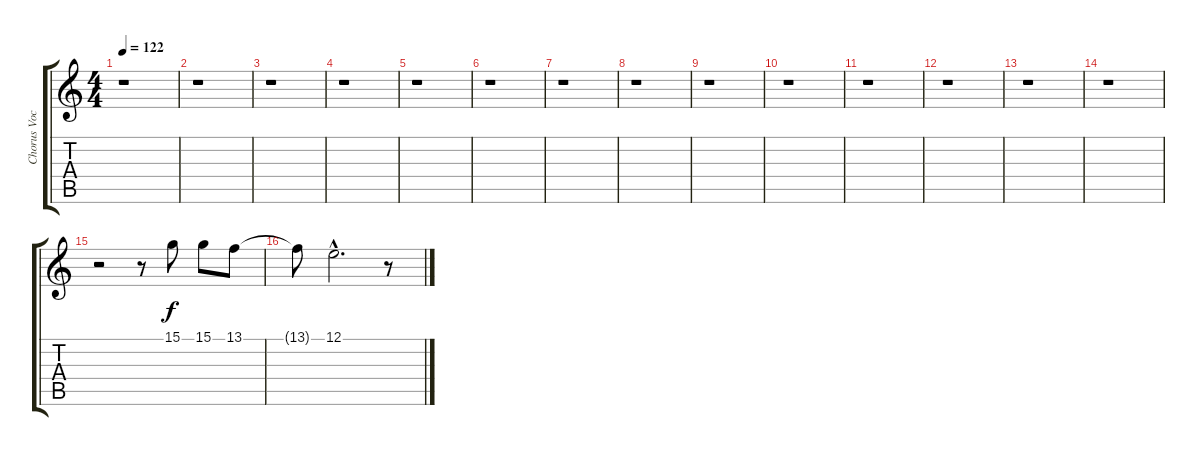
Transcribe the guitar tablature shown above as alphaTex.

\track ("Chorus Vocals" "Chorus Voc") {instrument lead2sawtooth}
\staff {score tabs}
\tuning (E4 B3 G3 D3 A2 E2) {hide}
\ts (4 4)
\tempo 122
\clef g2
\ks c
r.1{dy f} |
r.1 |
r.1 |
r.1 |
r.1 |
r.1 |
r.1 |
r.1 |
r.1 |
r.1 |
r.1 |
r.1 |
r.1 |
r.1 |
r.2 r.8 15.1.8 15.1.8 13.1.8 |
13.1{t}.8 12.1{hac}.2{d} r.8
